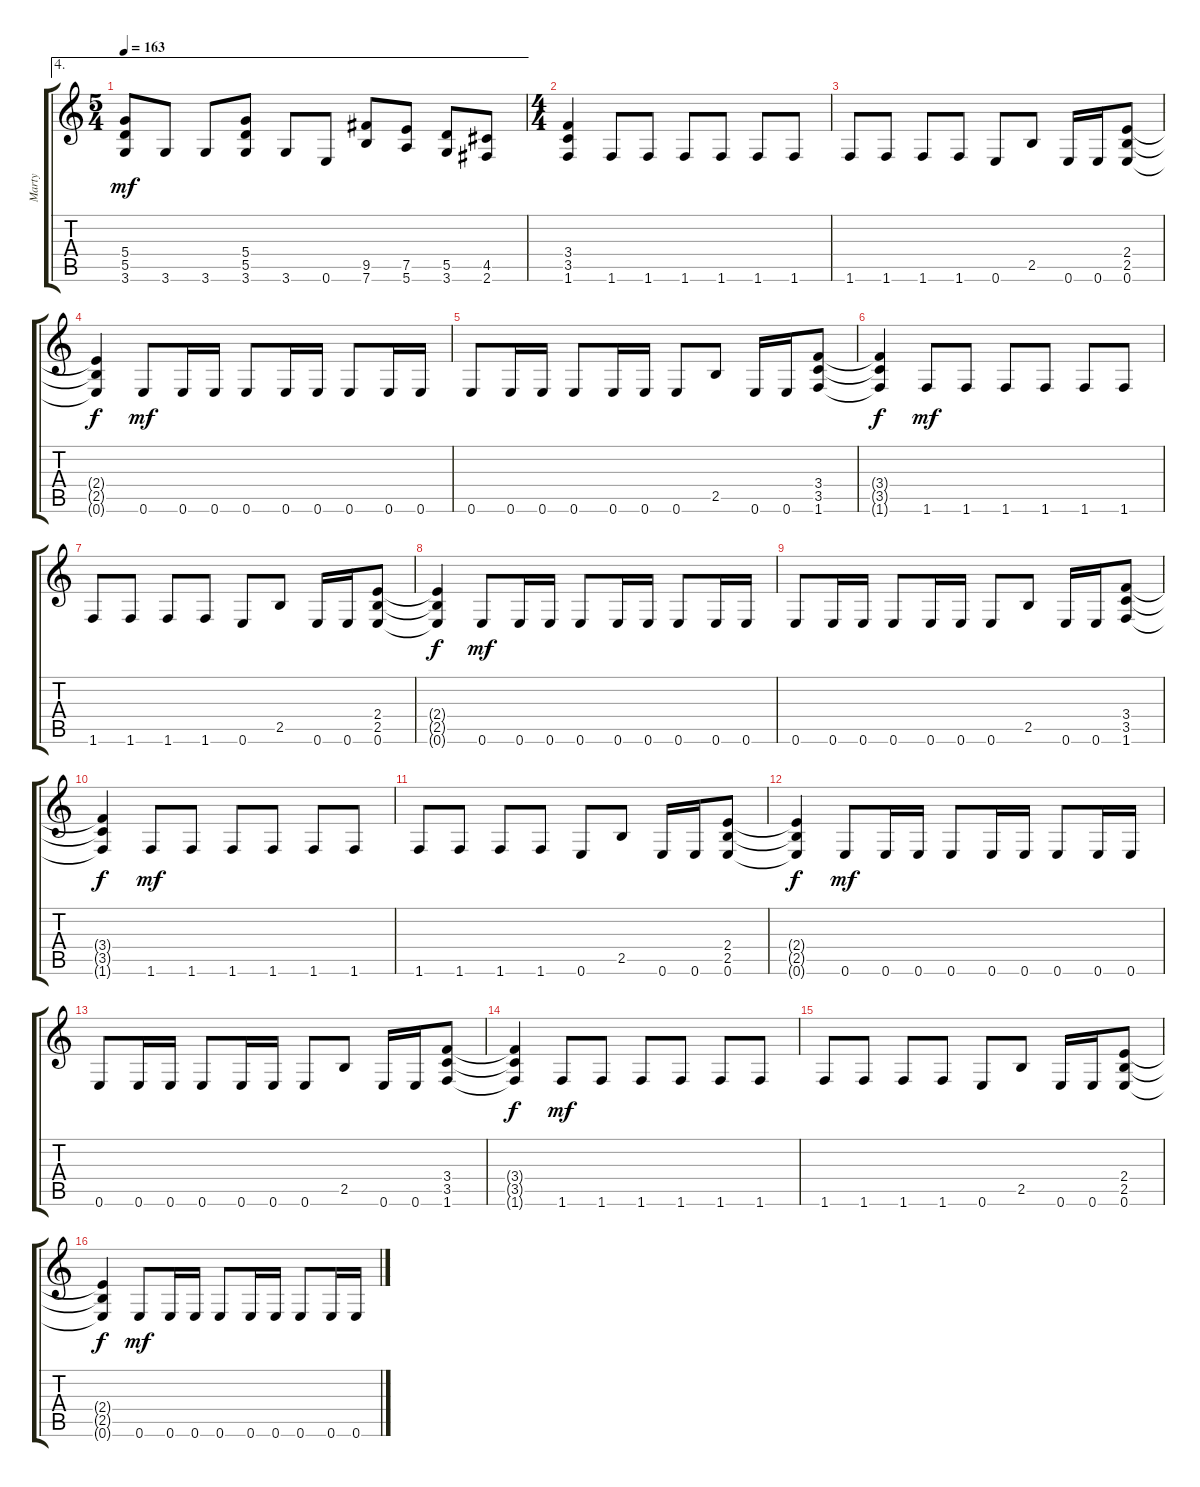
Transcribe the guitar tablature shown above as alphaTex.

\track ("Marty" "Marty") {instrument distortionguitar}
\staff {score tabs}
\tuning (E4 B3 G3 D3 A2 E2) {hide}
\ae 4
\ts (5 4)
\tempo 163
\clef g2
\ks c
(5.4 5.5 3.6).8{dy mf} 3.6.8 3.6.8 (5.4 5.5 3.6).8 3.6.8 0.6.8 (9.5 7.6).8 (7.5 5.6).8 (5.5 3.6).8 (4.5 2.6).8 |
\ts (4 4)
(3.4 3.5 1.6).4 1.6.8 1.6.8 1.6.8 1.6.8 1.6.8 1.6.8 |
1.6.8 1.6.8 1.6.8 1.6.8 0.6.8 2.5.8 0.6.16 0.6.16 (2.4 2.5 0.6).8 |
(2.4{t} 2.5{t} 0.6{t}).4{dy f} 0.6.8{dy mf} 0.6.16 0.6.16 0.6.8 0.6.16 0.6.16 0.6.8 0.6.16 0.6.16 |
0.6.8 0.6.16 0.6.16 0.6.8 0.6.16 0.6.16 0.6.8 2.5.8 0.6.16 0.6.16 (3.4 3.5 1.6).8 |
(3.4{t} 3.5{t} 1.6{t}).4{dy f} 1.6.8{dy mf} 1.6.8 1.6.8 1.6.8 1.6.8 1.6.8 |
1.6.8 1.6.8 1.6.8 1.6.8 0.6.8 2.5.8 0.6.16 0.6.16 (2.4 2.5 0.6).8 |
(2.4{t} 2.5{t} 0.6{t}).4{dy f} 0.6.8{dy mf} 0.6.16 0.6.16 0.6.8 0.6.16 0.6.16 0.6.8 0.6.16 0.6.16 |
0.6.8 0.6.16 0.6.16 0.6.8 0.6.16 0.6.16 0.6.8 2.5.8 0.6.16 0.6.16 (3.4 3.5 1.6).8 |
(3.4{t} 3.5{t} 1.6{t}).4{dy f} 1.6.8{dy mf} 1.6.8 1.6.8 1.6.8 1.6.8 1.6.8 |
1.6.8 1.6.8 1.6.8 1.6.8 0.6.8 2.5.8 0.6.16 0.6.16 (2.4 2.5 0.6).8 |
(2.4{t} 2.5{t} 0.6{t}).4{dy f} 0.6.8{dy mf} 0.6.16 0.6.16 0.6.8 0.6.16 0.6.16 0.6.8 0.6.16 0.6.16 |
0.6.8 0.6.16 0.6.16 0.6.8 0.6.16 0.6.16 0.6.8 2.5.8 0.6.16 0.6.16 (3.4 3.5 1.6).8 |
(3.4{t} 3.5{t} 1.6{t}).4{dy f} 1.6.8{dy mf} 1.6.8 1.6.8 1.6.8 1.6.8 1.6.8 |
1.6.8 1.6.8 1.6.8 1.6.8 0.6.8 2.5.8 0.6.16 0.6.16 (2.4 2.5 0.6).8 |
(2.4{t} 2.5{t} 0.6{t}).4{dy f} 0.6.8{dy mf} 0.6.16 0.6.16 0.6.8 0.6.16 0.6.16 0.6.8 0.6.16 0.6.16
